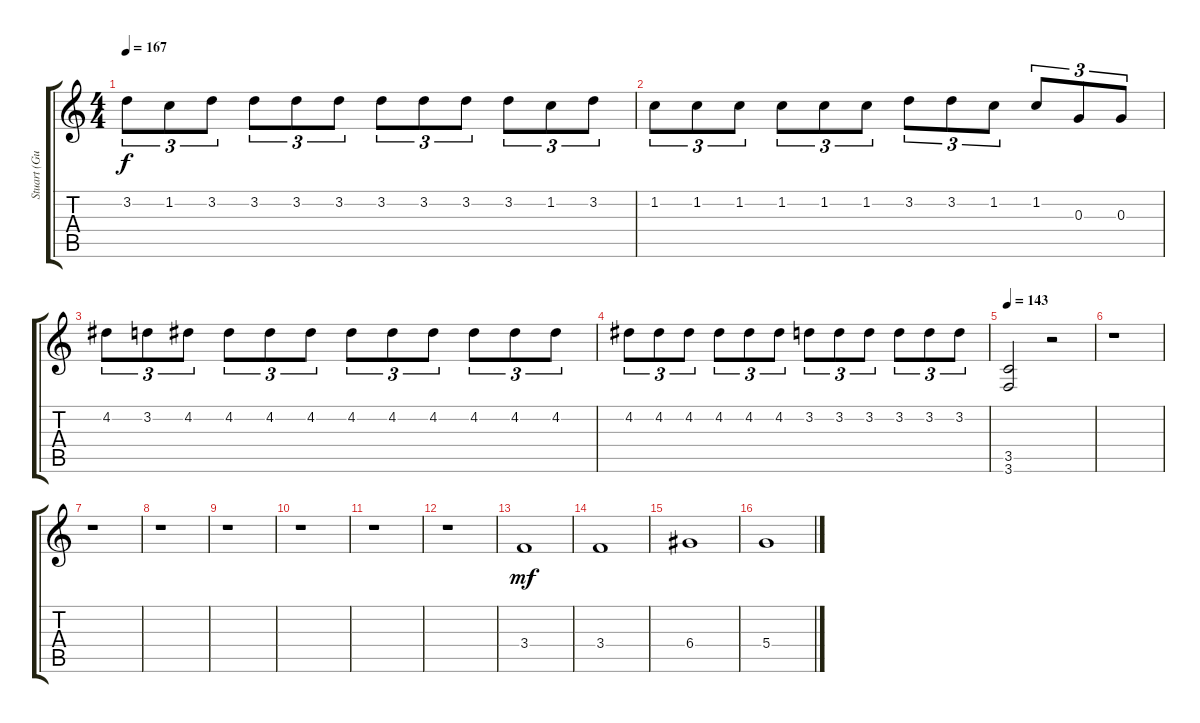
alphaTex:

\track ("Stuart (Guitar)" "Stuart (Gu") {instrument distortionguitar}
\staff {score tabs}
\tuning (E4 B3 G3 D3 A2 D2) {hide}
\ts (4 4)
\tempo 167
\clef g2
\ks c
3.2.8{tu (3 2) dy f} 1.2.8{tu (3 2)} 3.2.8{tu (3 2)} 3.2.8{tu (3 2)} 3.2.8{tu (3 2)} 3.2.8{tu (3 2)} 3.2.8{tu (3 2)} 3.2.8{tu (3 2)} 3.2.8{tu (3 2)} 3.2.8{tu (3 2)} 1.2.8{tu (3 2)} 3.2.8{tu (3 2)} |
1.2.8{tu (3 2)} 1.2.8{tu (3 2)} 1.2.8{tu (3 2)} 1.2.8{tu (3 2)} 1.2.8{tu (3 2)} 1.2.8{tu (3 2)} 3.2.8{tu (3 2)} 3.2.8{tu (3 2)} 1.2.8{tu (3 2)} 1.2.8{tu (3 2)} 0.3.8{tu (3 2)} 0.3.8{tu (3 2)} |
4.2.8{tu (3 2)} 3.2.8{tu (3 2)} 4.2.8{tu (3 2)} 4.2.8{tu (3 2)} 4.2.8{tu (3 2)} 4.2.8{tu (3 2)} 4.2.8{tu (3 2)} 4.2.8{tu (3 2)} 4.2.8{tu (3 2)} 4.2.8{tu (3 2)} 4.2.8{tu (3 2)} 4.2.8{tu (3 2)} |
4.2.8{tu (3 2)} 4.2.8{tu (3 2)} 4.2.8{tu (3 2)} 4.2.8{tu (3 2)} 4.2.8{tu (3 2)} 4.2.8{tu (3 2)} 3.2.8{tu (3 2)} 3.2.8{tu (3 2)} 3.2.8{tu (3 2)} 3.2.8{tu (3 2)} 3.2.8{tu (3 2)} 3.2.8{tu (3 2)} |
\tempo 143
(3.5 3.6).2 r.2 |
r.1 |
r.1 |
r.1 |
r.1 |
r.1 |
r.1 |
r.1 |
3.4.1{dy mf} |
3.4.1 |
6.4.1 |
5.4.1
